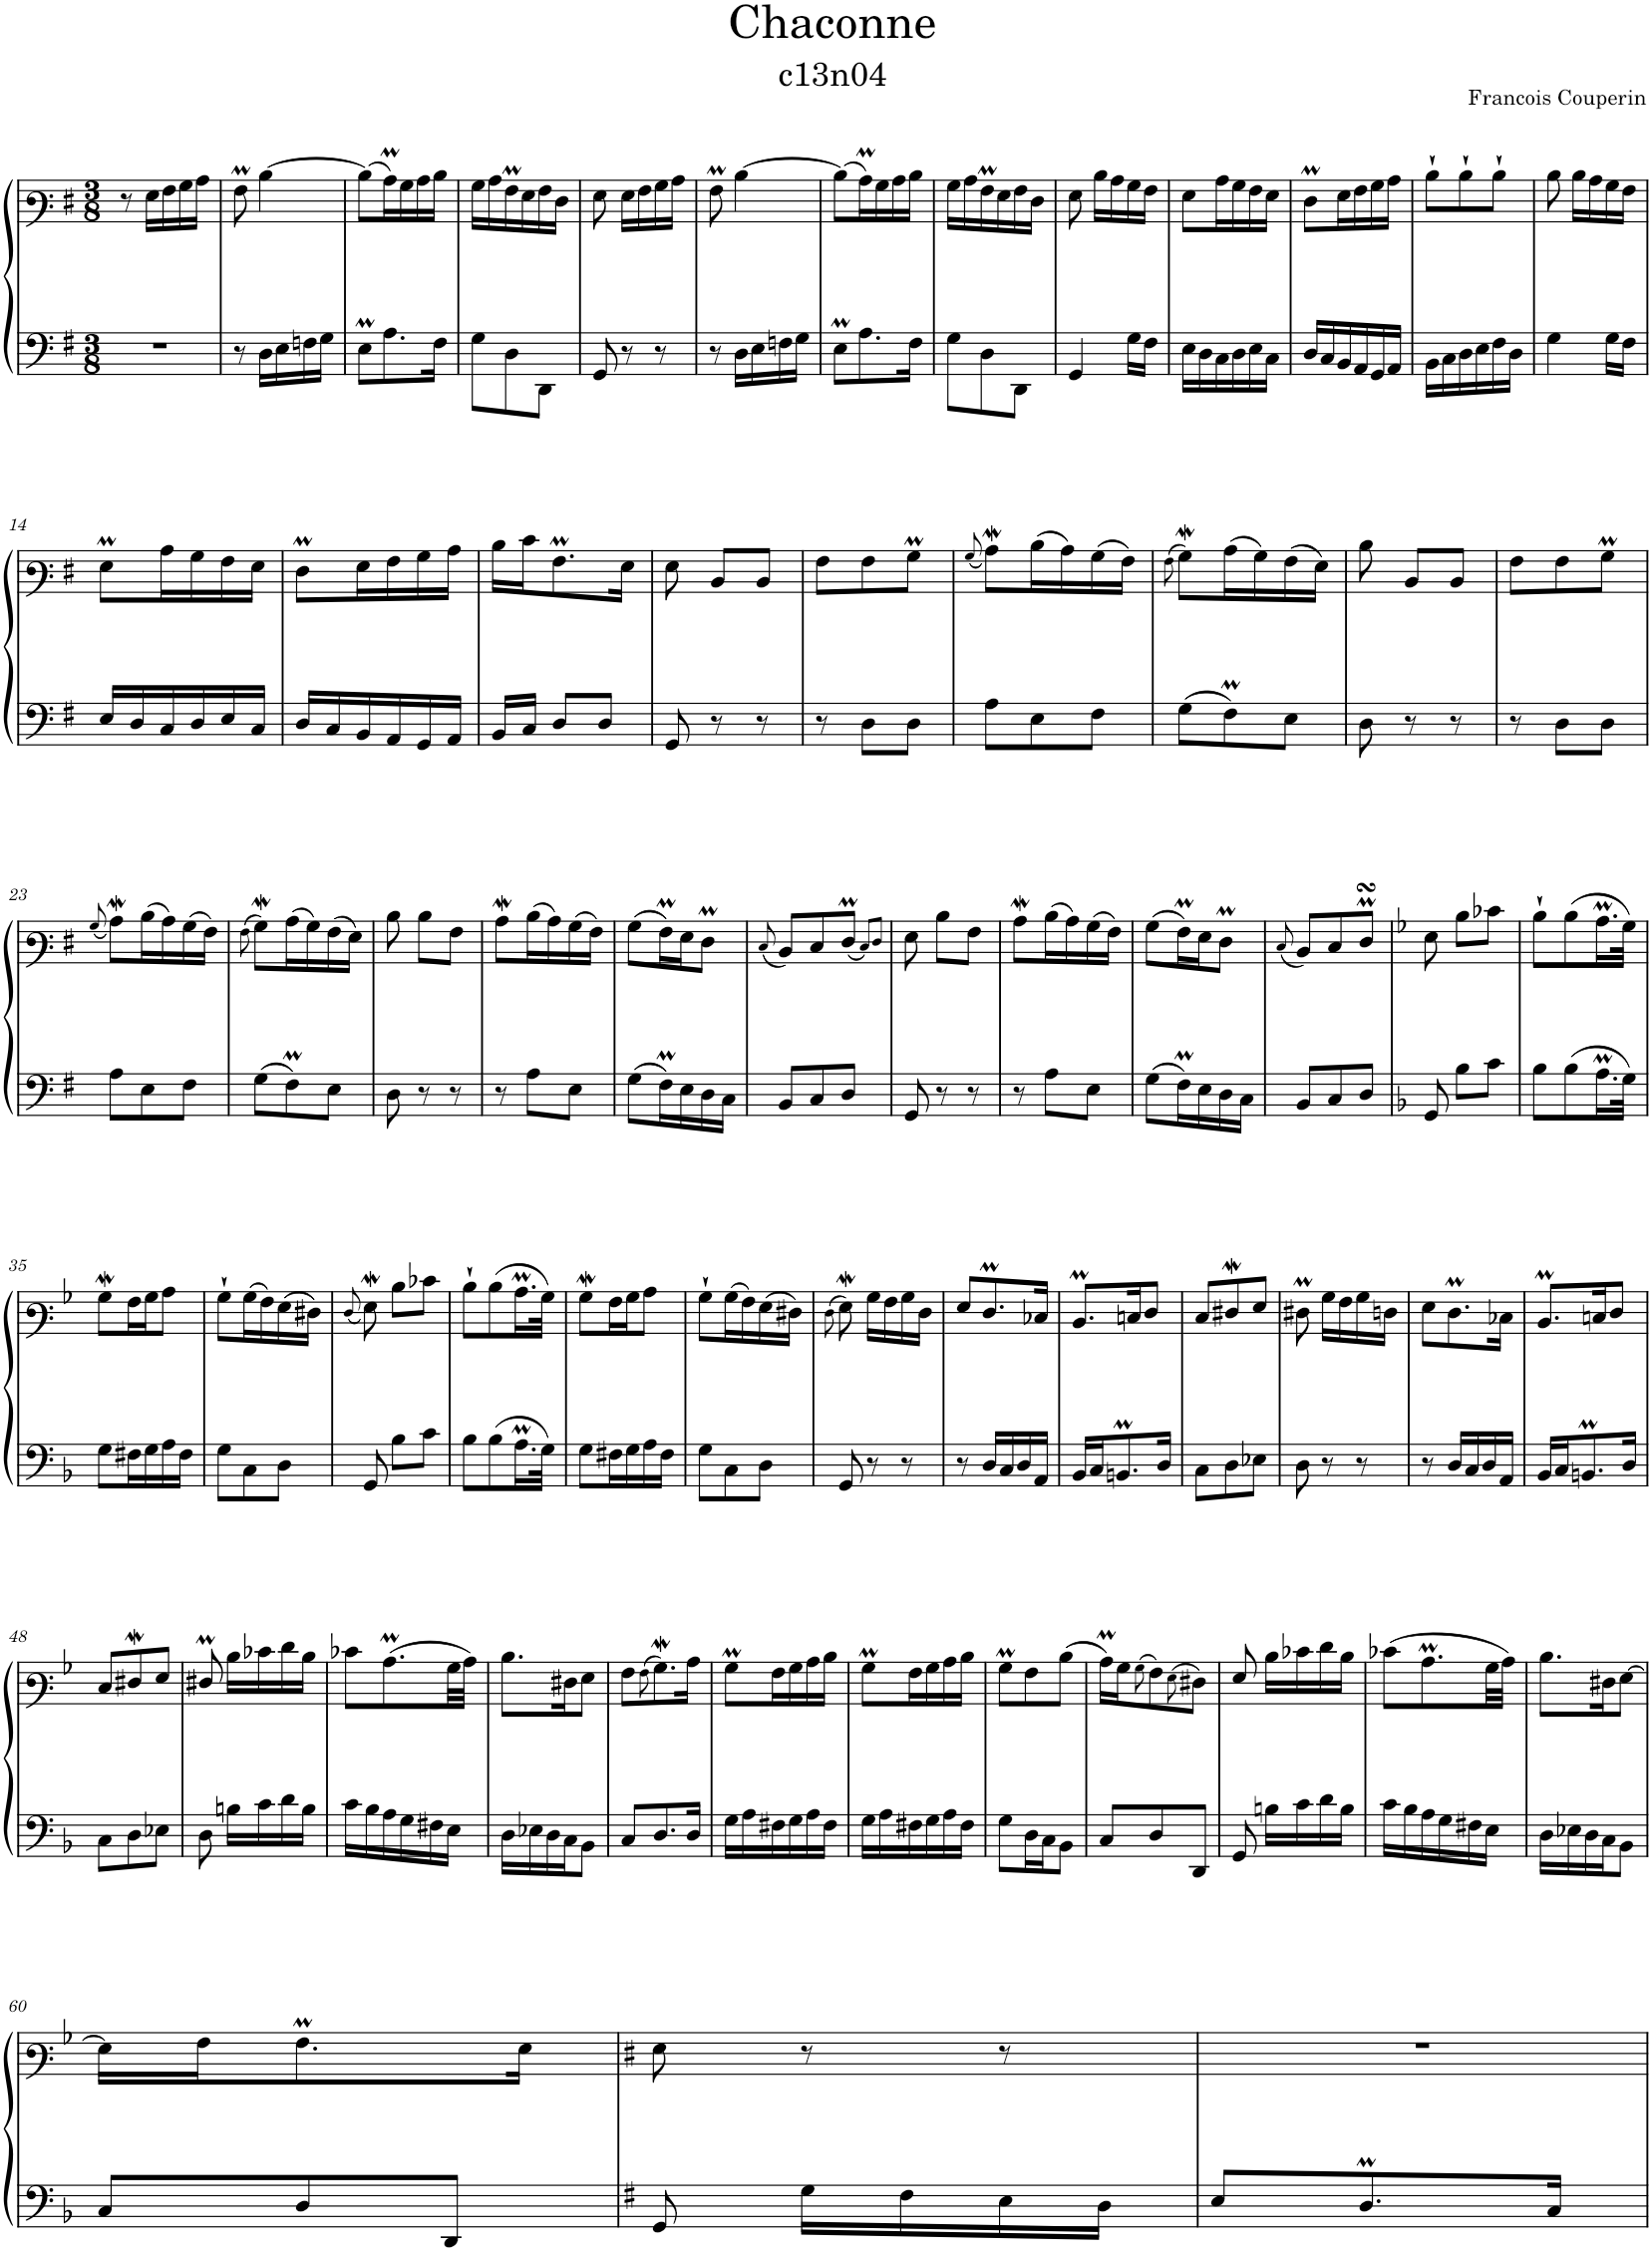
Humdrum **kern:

**kern	**kern
*part1	*part1
*staff2	*staff1
*I"Piano	*
*I'Pno.	*
*clefF4	*clefF3
*k[f#]	*k[f#]
*M3/8	*M3/8
=1	=1
4.r	8r
.	16G\LL
.	16A\
.	16B\
.	16c\JJ
=2	=2
8r	8AM\
16D\LL	[4d\
16E\	.
16Fn\	.
16G\JJ	.
=3	=3
8EM\L	(8d\L]
8.A\	16cM\L)
.	16B\
.	16c\
16F#\Jk	16d\JJ
=4	=4
8G\L	16B\LL
.	16c\
8D\	16AM\
.	16G\
8DD\J	16A\
.	16F#\JJ
=5	=5
8GG/	8G\
8r	16G\LL
.	16A\
8r	16B\
.	16c\JJ
=6	=6
8r	8AM\
16D\LL	[4d\
16E\	.
16Fn\	.
16G\JJ	.
=7	=7
8EM\L	(8d\L]
8.A\	16cM\L)
.	16B\
.	16c\
16F#\Jk	16d\JJ
=8	=8
8G\L	16B\LL
.	16c\
8D\	16AM\
.	16G\
8DD\J	16A\
.	16F#\JJ
=9	=9
4GG/	8G\
.	16d\LL
.	16c\
16G\LL	16B\
16F#\JJ	16A\JJ
=10	=10
16E\LL	8G\L
16D\	.
16C\	16c\L
16D\	16B\
16E\	16A\
16C\JJ	16G\JJ
=11	=11
16D/LL	8F#m\L
16C/	.
16BB/	16G\L
16AA/	16A\
16GG/	16B\
16AA/JJ	16c\JJ
=12	=12
16BB\LL	8d`\L
16C\	.
16D\	8d`\
16E\	.
16F#\	8d`\J
16D\JJ	.
=13	=13
4G\	8d\
.	16d\LL
.	16c\
16G\LL	16B\
16F#\JJ	16A\JJ
!!LO:LB:g=z
=14	=14
16E/LL	8GM\L
16D/	.
16C/	16c\L
16D/	16B\
16E/	16A\
16C/JJ	16G\JJ
=15	=15
16D/LL	8F#m\L
16C/	.
16BB/	16G\L
16AA/	16A\
16GG/	16B\
16AA/JJ	16c\JJ
=16	=16
16BB/LL	16d\LL
16C/JJ	16e\J
8D/L	8.AM\
8D/J	.
.	16G\Jk
=17	=17
8GG/	8G\
8r	8D/L
8r	8D/J
=18	=18
8r	8A\L
8D\L	8A\
8D\J	8Bm\J
=19	=19
.	(8qB/
8A\L	8cw\L)
8E\	(16d\L
.	16c\)
8F#\J	(16B\
.	16A\JJ)
=20	=20
.	(8qA\
8G\L	8BW\L)
8F#m\	(16c\L
.	16B\)
8E\J	(16A\
.	16G\JJ)
=21	=21
8D\	8d\
8r	8D/L
8r	8D/J
=22	=22
8r	8A\L
8D\L	8A\
8D\J	8Bm\J
!!LO:LB:g=z
=23	=23
.	(8qB/
8A\L	8cw\L)
8E\	(16d\L
.	16c\)
8F#\J	(16B\
.	16A\JJ)
=24	=24
.	(8qA\
8G\L	8BW\L)
8F#m\	(16c\L
.	16B\)
8E\J	(16A\
.	16G\JJ)
=25	=25
8D\	8d\
8r	8d\L
8r	8A\J
=26	=26
8r	8cw\L
8A\L	(16d\L
.	16c\)
8E\J	(16B\
.	16A\JJ)
=27	=27
8G\L	(8B\L
16F#m\L	16AM\L)
16E\	16G\J
16D\	8F#m\J
16C\JJ	.
=28	=28
.	(8qE/
8BB/L	8D/L)
8C/	8E/
8D/J	(8F#m/J
.	8qE/L)
.	8qF#/J
=29	=29
8GG/	8G\
8r	8d\L
8r	8A\J
=30	=30
8r	8cw\L
8A\L	(16d\L
.	16c\)
8E\J	(16B\
.	16A\JJ)
=31	=31
8G\L	(8B\L
16F#m\L	16AM\L)
16E\	16G\J
16D\	8F#m\J
16C\JJ	.
=32	=32
.	(8qE/
8BB/L	8D/L)
8C/	8E/
8D/J	8F#msSsS/J
=33	=33
*k[b-]	*k[b-]
8GG/	8G\
8B-\L	8d\L
8c\J	8e-X\J
=34	=34
8B-\L	8d`\L
8B-\	(8d\
16.Am\L	16.cM\L
32G\JJk	32B-\JJk)
!!LO:LB:g=z
=35	=35
8G\L	8B-w\L
16F#X\L	16A\L
16G\	16B-\J
16A\	8c\J
16F#\JJ	.
=36	=36
8G\L	8B-`\L
8C\	(16B-\L
.	16A\)
8D\J	(16G\
.	16F#X\JJ)
=37	=37
.	(8qF/
8GG/	8GW\)
8B-\L	8d\L
8c\J	8e-X\J
=38	=38
8B-\L	8d`\L
8B-\	(8d\
16.Am\L	16.cM\L
32G\JJk	32B-\JJk)
=39	=39
8G\L	8B-w\L
16F#X\L	16A\L
16G\	16B-\J
16A\	8c\J
16F#\JJ	.
=40	=40
8G\L	8B-`\L
8C\	(16B-\L
.	16A\)
8D\J	(16G\
.	16F#X\JJ)
=41	=41
.	(8qF\
8GG/	8GW\)
8r	16B-\LL
.	16A\
8r	16B-\
.	16F\JJ
=42	=42
8r	8G/L
16D/LL	8.FM/
16C/	.
16D/	.
16AA/JJ	16E-X/Jk
=43	=43
16BB-/LL	8.DM/L
16C/J	.
8.BBnm/	.
.	16En/K
.	8F/J
16D/Jk	.
=44	=44
8C\L	8E/L
8D\	8F#XW/
8E-X\J	8G/J
=45	=45
8D\	8F#Xm\
8r	16B-\LL
.	16A\
8r	16B-\
.	16Fn\JJ
=46	=46
8r	8G\L
16D/LL	8.FM\
16C/	.
16D/	.
16AA/JJ	16E-X\Jk
=47	=47
16BB-/LL	8.DM/L
16C/J	.
8.BBnm/	.
.	16En/K
.	8F/J
16D/Jk	.
!!LO:LB:g=z
=48	=48
8C\L	8E/L
8D\	8F#XW/
8E-X\J	8G/J
=49	=49
8D\	8F#Xm/
16Bn\LL	16d\LL
16c\	16e-X\
16d\	16f\
16B\JJ	16d\JJ
=50	=50
16c\LL	8e-X\L
16B-\	.
16A\	(8.cM\
16G\	.
16F#X\	.
16E\JJ	32B-\LL
.	32c\JJJ)
=51	=51
16D\LL	8.d\L
16E-X\	.
16D\	.
16C\J	16F#X\K
8BB-\J	8G\J
=52	=52
8C/L	8A\L
.	(8qA\
8.D/	8.B-w\)
16D/Jk	16c\Jk
=53	=53
16G\LL	8B-M\L
16A\	.
16F#X\	16A\L
16G\	16B-\
16A\	16c\
16F#\JJ	16d\JJ
=54	=54
16G\LL	8B-M\L
16A\	.
16F#X\	16A\L
16G\	16B-\
16A\	16c\
16F#\JJ	16d\JJ
=55	=55
8G\L	8B-M\L
16D\L	8A\
16C\J	.
8BB-\J	(8d\J
=56	=56
8C/L	16cM\LL)
.	16B-\J
.	(8qB-\
8D/	8A\)
.	(8qG\
8DD/J	8F#X\J)
=57	=57
8GG/	8G/
16Bn\LL	16d\LL
16c\	16e-X\
16d\	16f\
16B\JJ	16d\JJ
=58	=58
16c\LL	(8e-X\L
16B-\	.
16A\	8.cM\
16G\	.
16F#X\	.
16E\JJ	32B-\LL
.	32c\JJJ)
=59	=59
16D\LL	8.d\L
16E-X\	.
16D\	.
16C\J	16F#X\K
8BB-\J	[8G\J
!!LO:LB:g=z
=60	=60
8C/L	16G\LL]
.	16A\J
8D/	8.Am\
8DD/J	.
.	16G\Jk
=61	=61
*k[f#]	*k[f#]
8GG/	8G\
16G\LL	8r
16F#\	.
16E\	8r
16D\JJ	.
=62	=62
8E/L	4.r
8.DM/	.
16C/Jk	.
=	=
*-	*-
